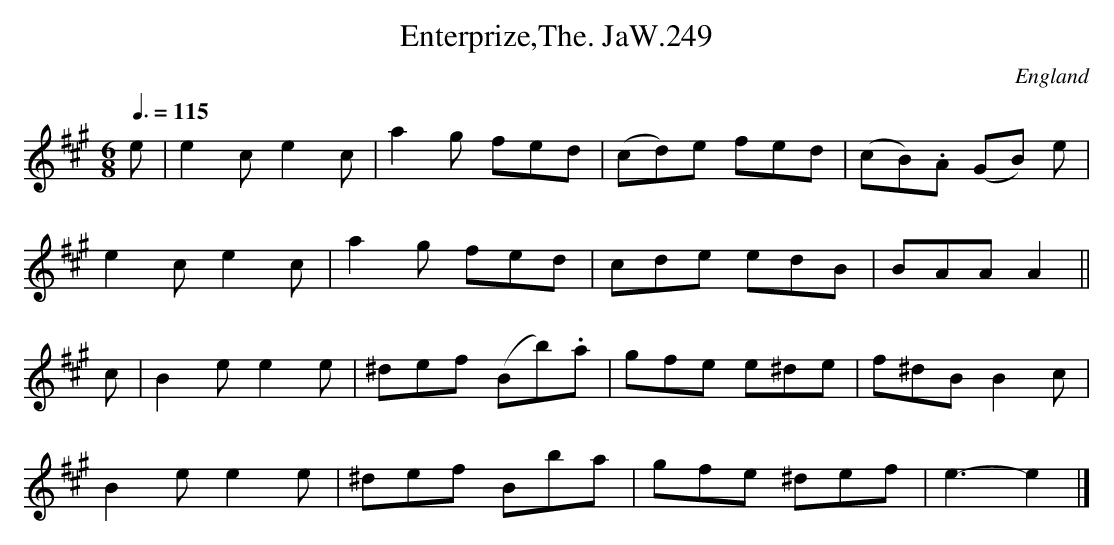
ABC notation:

X:1
T:Enterprize,The. JaW.249
L:1/8
M:6/8
O:England
Q:3/8=115
K:A
e|e2c e2c|a2g fed|(cd)e fed|(cB).A (GB) e|!
e2c e2c|a2g fed|cde edB|BAA A2||!
c|B2e e2e|^def (Bb).a|gfe e^de|f^dB B2c|!
B2e e2e|^def Bba|gfe ^def|e3-e2|]
